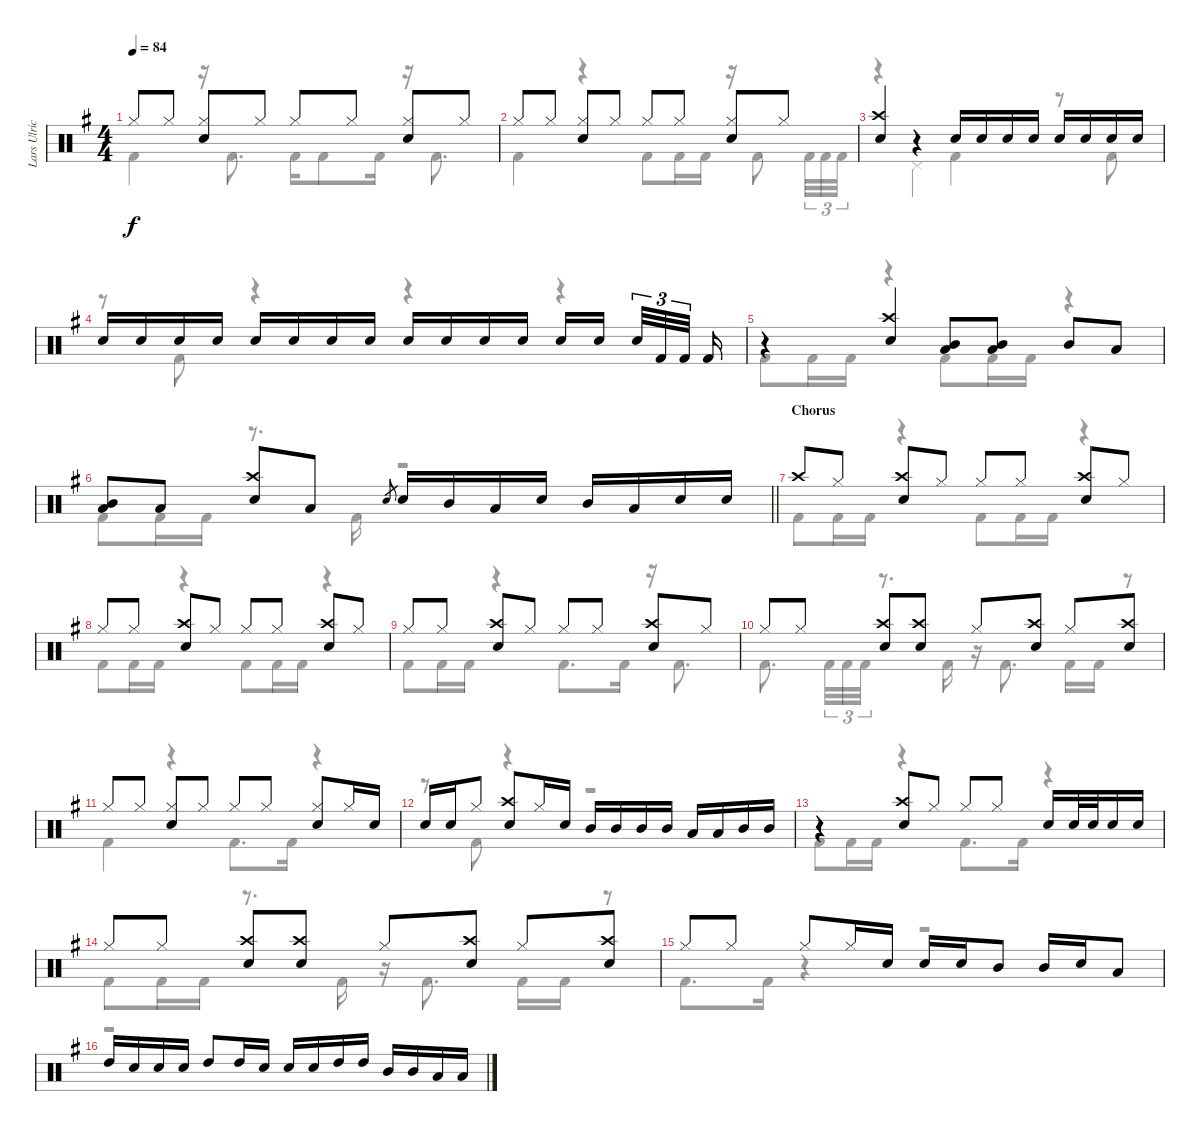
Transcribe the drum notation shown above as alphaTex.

\track ("Lars Ulrich" "Lars Ulric") {instrument percussion}
\staff {score}
\articulation defaults
\voice
\ts (4 4)
\tempo 84
\clef neutral
\ks eminor "Hi-Hat (closed)".8{dy f} "Hi-Hat (closed)".8
("Hi-Hat (closed)" "Snare (hit) 2").8 "Hi-Hat (closed)".8 "Hi-Hat (closed)".8 "Hi-Hat (closed)".8 ("Hi-Hat (closed)" "Snare (hit) 2").8 "Hi-Hat (closed)".8 |
"Hi-Hat (closed)".8 "Hi-Hat (closed)".8 ("Hi-Hat (closed)" "Snare (hit) 2").8 "Hi-Hat (closed)".8 "Hi-Hat (closed)".8 "Hi-Hat (closed)".8 ("Hi-Hat (closed)" "Snare (hit) 2").8 "Hi-Hat (closed)".8 |
("Crash high (hit)" "Snare (hit) 2").4 r.4 "Snare (hit) 2".16 "Snare (hit) 2".16 "Snare (hit) 2".16 "Snare (hit) 2".16 "Snare (hit) 2".16 "Snare (hit) 2".16 "Snare (hit) 2".16 "Snare (hit) 2".16 |
"Snare (hit) 2".16 "Snare (hit) 2".16 "Snare (hit) 2".16 "Snare (hit) 2".16 "Snare (hit) 2".16 "Snare (hit) 2".16 "Snare (hit) 2".16 "Snare (hit) 2".16 "Snare (hit) 2".16 "Snare (hit) 2".16 "Snare (hit) 2".16 "Snare (hit) 2".16 "Snare (hit) 2".16 "Snare (hit) 2".16{beam splitsecondary} "Snare (hit) 2".32{tu (3 2)} "Kick (hit) 2".32{tu (3 2)} "Kick (hit) 2".32{tu (3 2) beam splitsecondary} "Kick (hit) 2".16 |
r.4 ("Crash high (hit)" "Snare (hit) 2").4 ("Mid Tom (hit)" "Low Tom (hit)").8 ("Mid Tom (hit)" "Low Tom (hit)").8 "Mid Tom (hit)".8 "Low Tom (hit)".8 |
\barLineRight lightlight
("Mid Tom (hit)" "Low Tom (hit)").8 "Low Tom (hit)".8 ("Crash high (hit)" "Snare (hit) 2").8 "Low Tom (hit)".8 "Snare (hit) 2"{h}.8{gr} "Snare (hit) 2".16 "Mid Tom (hit)".16 "Low Tom (hit)".16 "Snare (hit) 2".16 "Mid Tom (hit)".16 "Low Tom (hit)".16 "Snare (hit) 2".16 "Snare (hit) 2".16 |
\section ("" "Chorus")
"Crash high (hit)".8 "Hi-Hat (closed)".8 ("Crash high (hit)" "Snare (hit) 2").8 "Hi-Hat (closed)".8 "Hi-Hat (closed)".8 "Hi-Hat (closed)".8 ("Crash high (hit)" "Snare (hit) 2").8 "Hi-Hat (closed)".8 |
"Hi-Hat (closed)".8 "Hi-Hat (closed)".8 ("Crash high (hit)" "Snare (hit) 2").8 "Hi-Hat (closed)".8 "Hi-Hat (closed)".8 "Hi-Hat (closed)".8 ("Crash high (hit)" "Snare (hit) 2").8 "Hi-Hat (closed)".8 |
"Hi-Hat (closed)".8 "Hi-Hat (closed)".8 ("Crash high (hit)" "Snare (hit) 2").8 "Hi-Hat (closed)".8 "Hi-Hat (closed)".8 "Hi-Hat (closed)".8 ("Crash high (hit)" "Snare (hit) 2").8 "Hi-Hat (closed)".8 |
"Hi-Hat (closed)".8 "Hi-Hat (closed)".8 ("Crash high (hit)" "Snare (hit) 2").8 ("Crash high (hit)" "Snare (hit) 2").8 "Hi-Hat (closed)".8 ("Crash high (hit)" "Snare (hit) 2").8 "Hi-Hat (closed)".8 ("Crash high (hit)" "Snare (hit) 2").8 |
"Hi-Hat (closed)".8 "Hi-Hat (closed)".8 ("Hi-Hat (closed)" "Snare (hit) 2").8 "Hi-Hat (closed)".8 "Hi-Hat (closed)".8 "Hi-Hat (closed)".8 ("Hi-Hat (closed)" "Snare (hit) 2").8 "Hi-Hat (closed)".16 "Snare (hit) 2".16 |
"Snare (hit) 2".16 "Snare (hit) 2".16 "Hi-Hat (closed)".8 ("Crash high (hit)" "Snare (hit) 2").8 "Hi-Hat (closed)".16 "Snare (hit) 2".16 "Mid Tom (hit)".16 "Mid Tom (hit)".16 "Mid Tom (hit)".16 "Mid Tom (hit)".16 "Low Tom (hit)".16 "Low Tom (hit)".16 "Mid Tom (hit)".16 "Mid Tom (hit)".16 |
r.4 ("Crash high (hit)" "Snare (hit) 2").8 "Hi-Hat (closed)".8 "Hi-Hat (closed)".8 "Hi-Hat (closed)".8 "Snare (hit) 2".16 "Snare (hit) 2".32 "Snare (hit) 2".32 "Snare (hit) 2".16 "Snare (hit) 2".16 |
"Hi-Hat (closed)".8 "Hi-Hat (closed)".8 ("Crash high (hit)" "Snare (hit) 2").8 ("Crash high (hit)" "Snare (hit) 2").8 "Hi-Hat (closed)".8 ("Crash high (hit)" "Snare (hit) 2").8 "Hi-Hat (closed)".8 ("Crash high (hit)" "Snare (hit) 2").8 |
"Hi-Hat (closed)".8 "Hi-Hat (closed)".8 "Hi-Hat (closed)".8 "Hi-Hat (closed)".16 "Snare (hit) 2".16 "Snare (hit) 2".16 "Snare (hit) 2".16 "Mid Tom (hit)".8 "Mid Tom (hit)".16 "Snare (hit) 2".16 "Low Tom (hit)".8 |
"High Tom (hit)".16 "Snare (hit) 2".16 "Snare (hit) 2".16 "Snare (hit) 2".16 "High Tom (hit)".8 "High Tom (hit)".16 "Snare (hit) 2".16 "Snare (hit) 2".16 "Snare (hit) 2".16 "High Tom (hit)".16 "High Tom (hit)".16 "Mid Tom (hit)".16 "Mid Tom (hit)".16 "Low Tom (hit)".16 "Low Tom (hit)".16
\voice
\clef neutral
\ottava regular
\simile none
\ks eminor "Kick (hit) 2".4{dy f}
r.16 "Kick (hit) 2".8{d} "Kick (hit) 2".16 "Kick (hit) 2".8 "Kick (hit) 2".16 r.16 "Kick (hit) 2".8{d} |
"Kick (hit) 2".4 r.4 "Kick (hit) 2".8 "Kick (hit) 2".16 "Kick (hit) 2".16 r.16 "Kick (hit) 2".8 "Kick (hit) 2".32{tu (3 2)} "Kick (hit) 2".32{tu (3 2)} "Kick (hit) 2".32{tu (3 2)} |
r.4 "Pedal Hi-Hat (hit)".4 "Kick (hit) 2".4 r.8 "Kick (hit) 2".8 |
r.8 "Kick (hit) 2".8 r.4 r.4 r.4 |
"Kick (hit) 2".8 "Kick (hit) 2".16 "Kick (hit) 2".16 r.4 "Kick (hit) 2".8 "Kick (hit) 2".16 "Kick (hit) 2".16 r.4 |
\barLineRight lightlight "Kick (hit) 2".8 "Kick (hit) 2".16 "Kick (hit) 2".16
r.8{d} "Kick (hit) 2".16 r.2 |
"Kick (hit) 2".8 "Kick (hit) 2".16 "Kick (hit) 2".16 r.4 "Kick (hit) 2".8 "Kick (hit) 2".16 "Kick (hit) 2".16 r.4 |
"Kick (hit) 2".8 "Kick (hit) 2".16 "Kick (hit) 2".16 r.4 "Kick (hit) 2".8 "Kick (hit) 2".16 "Kick (hit) 2".16 r.4 |
"Kick (hit) 2".8 "Kick (hit) 2".16 "Kick (hit) 2".16 r.4 "Kick (hit) 2".8{d} "Kick (hit) 2".16 r.16 "Kick (hit) 2".8{d} |
"Kick (hit) 2".8{d} "Kick (hit) 2".32{tu (3 2)} "Kick (hit) 2".32{tu (3 2)} "Kick (hit) 2".32{tu (3 2)} r.8{d} "Kick (hit) 2".16 r.16 "Kick (hit) 2".8{d} "Kick (hit) 2".16 "Kick (hit) 2".16 r.8 |
"Kick (hit) 2".4 r.4 "Kick (hit) 2".8{d} "Kick (hit) 2".16 r.4 |
r.8 "Kick (hit) 2".8 r.4 r.2 |
"Kick (hit) 2".8 "Kick (hit) 2".16 "Kick (hit) 2".16 r.4 "Kick (hit) 2".8{d} "Kick (hit) 2".16 r.4 |
"Kick (hit) 2".8 "Kick (hit) 2".16 "Kick (hit) 2".16 r.8{d} "Kick (hit) 2".16 r.16 "Kick (hit) 2".8{d} "Kick (hit) 2".16 "Kick (hit) 2".16 r.8 |
"Kick (hit) 2".8{d} "Kick (hit) 2".16 r.4 r.2 |
r.1
